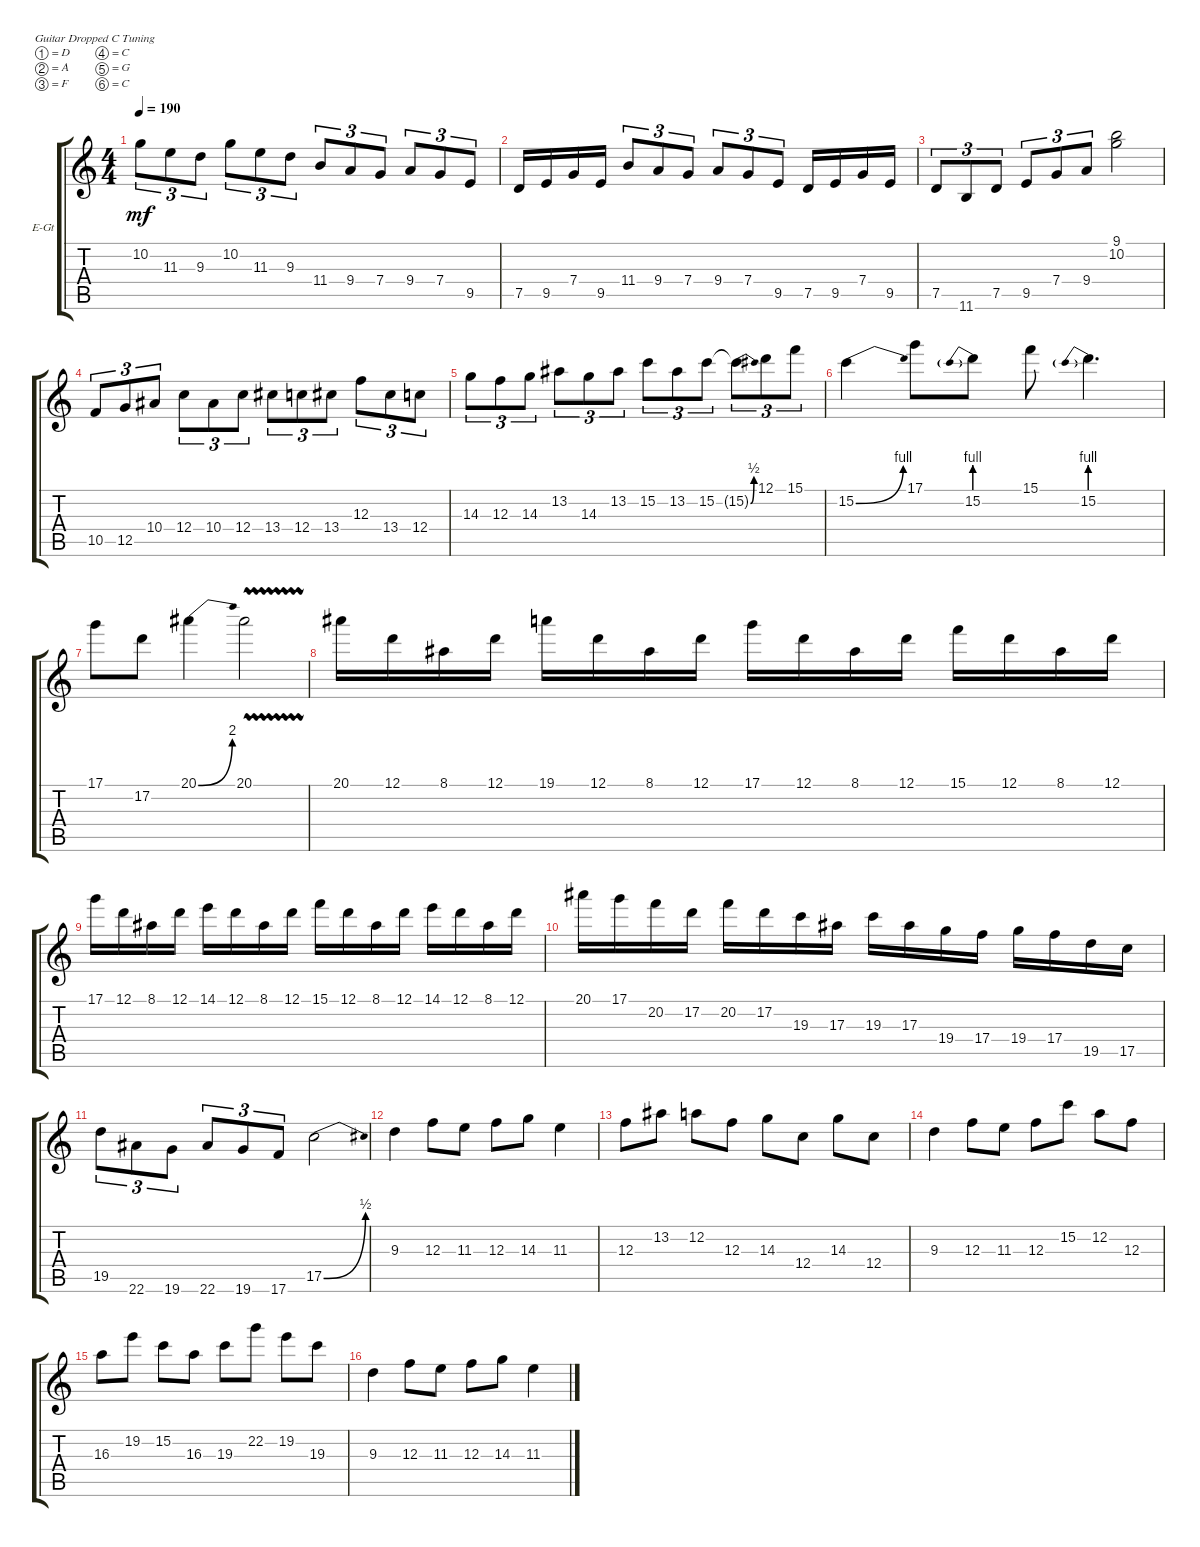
\defaultSystemsLayout 4
\bracketExtendMode groupsimilarinstruments
\firstSystemTrackNameOrientation horizontal
\otherSystemsTrackNameOrientation horizontal
\track ("Electric Guitar" "E-Gt") {instrument distortionguitar}
\staff {score tabs}
\tuning (D4 A3 F3 C3 G2 C2)
\ts (4 4)
\tempo 190
\clef g2
\ks c
10.2.8{tu (3 2) dy mf} 11.3.8{tu (3 2)} 9.3.8{tu (3 2)} 10.2.8{tu (3 2)} 11.3.8{tu (3 2)} 9.3.8{tu (3 2)} 11.4.8{tu (3 2)} 9.4.8{tu (3 2)} 7.4.8{tu (3 2)} 9.4.8{tu (3 2)} 7.4.8{tu (3 2)} 9.5.8{tu (3 2)} |
7.5.16 9.5.16 7.4.16 9.5.16 11.4.8{tu (3 2)} 9.4.8{tu (3 2)} 7.4.8{tu (3 2)} 9.4.8{tu (3 2)} 7.4.8{tu (3 2)} 9.5.8{tu (3 2)} 7.5.16 9.5.16 7.4.16 9.5.16 |
7.5.8{tu (3 2)} 11.6.8{tu (3 2)} 7.5.8{tu (3 2)} 9.5.8{tu (3 2)} 7.4.8{tu (3 2)} 9.4.8{tu (3 2)} (10.2 9.1).2 |
10.5.8{tu (3 2)} 12.5.8{tu (3 2)} 10.4.8{tu (3 2)} 12.4.8{tu (3 2)} 10.4.8{tu (3 2)} 12.4.8{tu (3 2)} 13.4.8{tu (3 2)} 12.4.8{tu (3 2)} 13.4.8{tu (3 2)} 12.3.8{tu (3 2)} 13.4.8{tu (3 2)} 12.4.8{tu (3 2)} |
14.3.8{tu (3 2)} 12.3.8{tu (3 2)} 14.3.8{tu (3 2)} 13.2.8{tu (3 2)} 14.3.8{tu (3 2)} 13.2.8{tu (3 2)} 15.2.8{tu (3 2)} 13.2.8{tu (3 2)} 15.2.8{tu (3 2)} 15.2{be (bend 0 0 14.399999999999999 2) t}.8{tu (3 2)} 12.1.8{tu (3 2)} 15.1.8{tu (3 2)} |
15.2{be (bend 0 0 15 4)}.4 17.1.8 15.2{be (prebend 0 4 60 4)}.8 15.1.8 15.2{be (prebend 0 4 60 4)}.4{d} |
17.1.8 17.2.8 20.1{be (bend 0 0 56.4 8)}.4 20.1{vw}.2 |
20.1.16 12.1.16 8.1.16 12.1.16 19.1.16 12.1.16 8.1.16 12.1.16 17.1.16 12.1.16 8.1.16 12.1.16 15.1.16 12.1.16 8.1.16 12.1.16 |
17.1.16 12.1.16 8.1.16 12.1.16 14.1.16 12.1.16 8.1.16 12.1.16 15.1.16 12.1.16 8.1.16 12.1.16 14.1.16 12.1.16 8.1.16 12.1.16 |
20.1.16 17.1.16 20.2.16 17.2.16 20.2.16 17.2.16 19.3.16 17.3.16 19.3.16 17.3.16 19.4.16 17.4.16 19.4.16 17.4.16 19.5.16 17.5.16 |
19.5.8{tu (3 2)} 22.6.8{tu (3 2)} 19.6.8{tu (3 2)} 22.6.8{tu (3 2)} 19.6.8{tu (3 2)} 17.6.8{tu (3 2)} 17.5{be (bend 0 0 24 2)}.2 |
9.3.4 12.3.8 11.3.8 12.3.8 14.3.8 11.3.4 |
12.3.8 13.2.8 12.2.8 12.3.8 14.3.8 12.4.8 14.3.8 12.4.8 |
9.3.4 12.3.8 11.3.8 12.3.8 15.2.8 12.2.8 12.3.8 |
16.3.8 19.2.8 15.2.8 16.3.8 19.3.8 22.2.8 19.2.8 19.3.8 |
9.3.4 12.3.8 11.3.8 12.3.8 14.3.8 11.3.4
